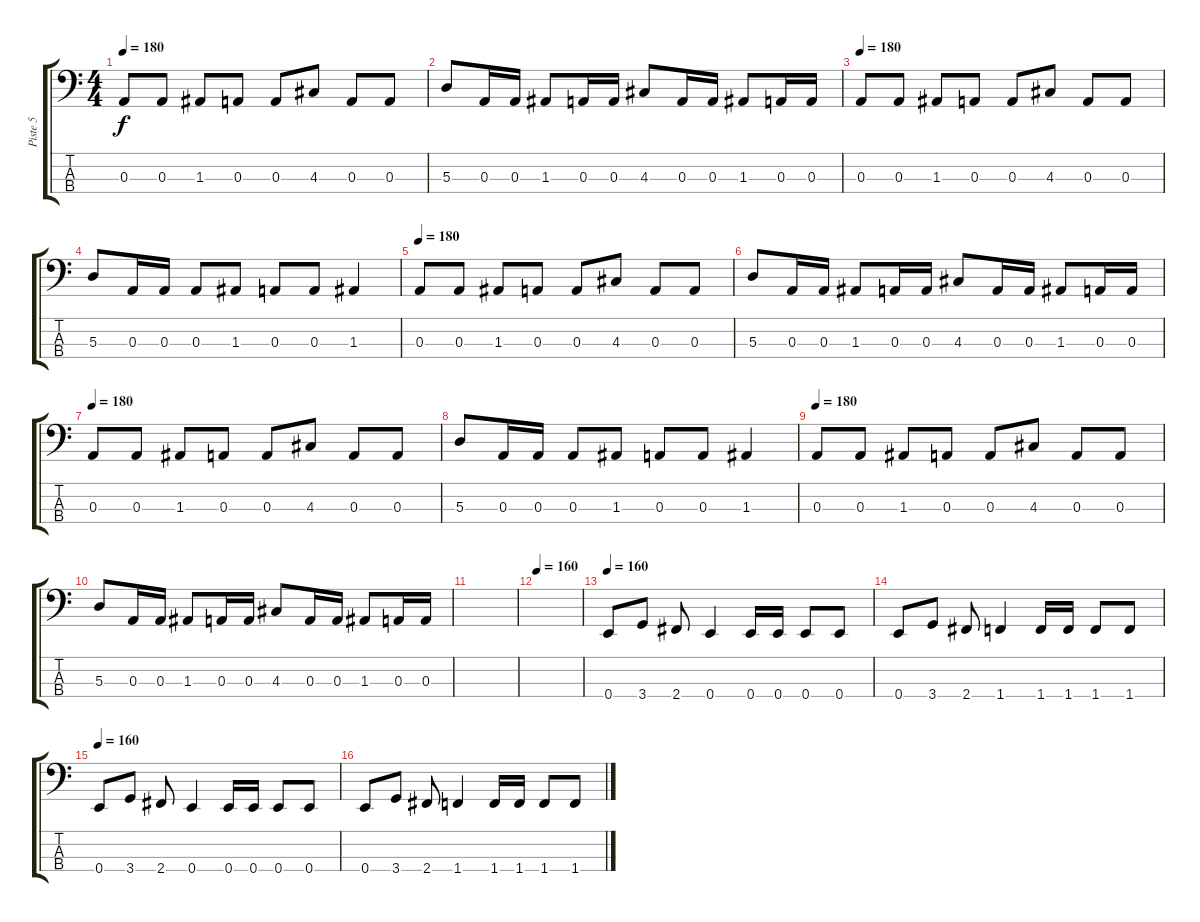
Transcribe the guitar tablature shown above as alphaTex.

\track ("Piste 5" "Piste 5") {instrument electricbasspick}
\staff {score tabs}
\tuning (G2 D2 A1 E1) {hide}
\ts (4 4)
\tempo 180
\clef f4
\ks c
0.3.8{dy f} 0.3.8 1.3.8 0.3.8 0.3.8 4.3.8 0.3.8 0.3.8 |
5.3.8 0.3.16 0.3.16 1.3.8 0.3.16 0.3.16 4.3.8 0.3.16 0.3.16 1.3.8 0.3.16 0.3.16 |
\tempo 180
0.3.8 0.3.8 1.3.8 0.3.8 0.3.8 4.3.8 0.3.8 0.3.8 |
5.3.8 0.3.16 0.3.16 0.3.8 1.3.8 0.3.8 0.3.8 1.3.4 |
\tempo 180
0.3.8 0.3.8 1.3.8 0.3.8 0.3.8 4.3.8 0.3.8 0.3.8 |
5.3.8 0.3.16 0.3.16 1.3.8 0.3.16 0.3.16 4.3.8 0.3.16 0.3.16 1.3.8 0.3.16 0.3.16 |
\tempo 180
0.3.8 0.3.8 1.3.8 0.3.8 0.3.8 4.3.8 0.3.8 0.3.8 |
5.3.8 0.3.16 0.3.16 0.3.8 1.3.8 0.3.8 0.3.8 1.3.4 |
\tempo 180
0.3.8 0.3.8 1.3.8 0.3.8 0.3.8 4.3.8 0.3.8 0.3.8 |
5.3.8 0.3.16 0.3.16 1.3.8 0.3.16 0.3.16 4.3.8 0.3.16 0.3.16 1.3.8 0.3.16 0.3.16 |
|
\tempo 160
|
\tempo 160
0.4.8 3.4.8 2.4.8 0.4.4 0.4.16 0.4.16 0.4.8 0.4.8 |
0.4.8 3.4.8 2.4.8 1.4.4 1.4.16 1.4.16 1.4.8 1.4.8 |
\tempo 160
0.4.8 3.4.8 2.4.8 0.4.4 0.4.16 0.4.16 0.4.8 0.4.8 |
0.4.8 3.4.8 2.4.8 1.4.4 1.4.16 1.4.16 1.4.8 1.4.8
